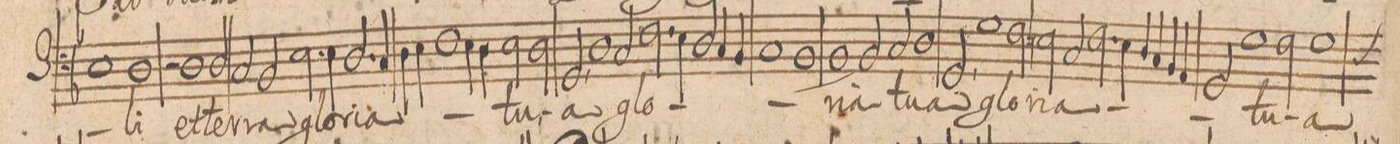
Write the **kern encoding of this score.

**kern	**text
*I"BASSVS.	*
*clefF4	*
*k[b-]	*
*met(C|)	*
*M2/1	*
1E	.
=33-	=33-
1D	-li
2r	.
1D\	et
=34-	=34-
2D/	ter-
2C/	.
2BB-/	-ra
=35-	=35-
2.E\	glo-
4E\	-ri-
2.D/	-a
4C/	.
=36-	=36-
4D\	.
4E\	.
1F	.
4E\	.
4D\	.
=37-	=37-
2E\	tu-
2D\	.
2GG,/	-a
1D\	glo-
=38-	=38-
2C/	.
2.F\	.
4E\	.
=39-	=39-
2D/	.
4C/	.
4BB-/	.
1C	.
=40-	=40-
1BB-	.
1BB-	-ri-
=41-	=41-
2BB-/	-a
2C/	.
1D	tu-
=42-	=42-
2GG,/	-a
1G	glo-
2F\	.
=43-	=43-
2En\	-ri-
2C/	-a
2.F\	.
4E\	.
=44-	=44-
4D/	.
4C/	.
4BB-/	.
4AA/	.
2GG/	.
1G\	tu-
=45-	=45-
2F\	.
*custos:D	*
1G	-a
=46-	=46-
*-	*-
